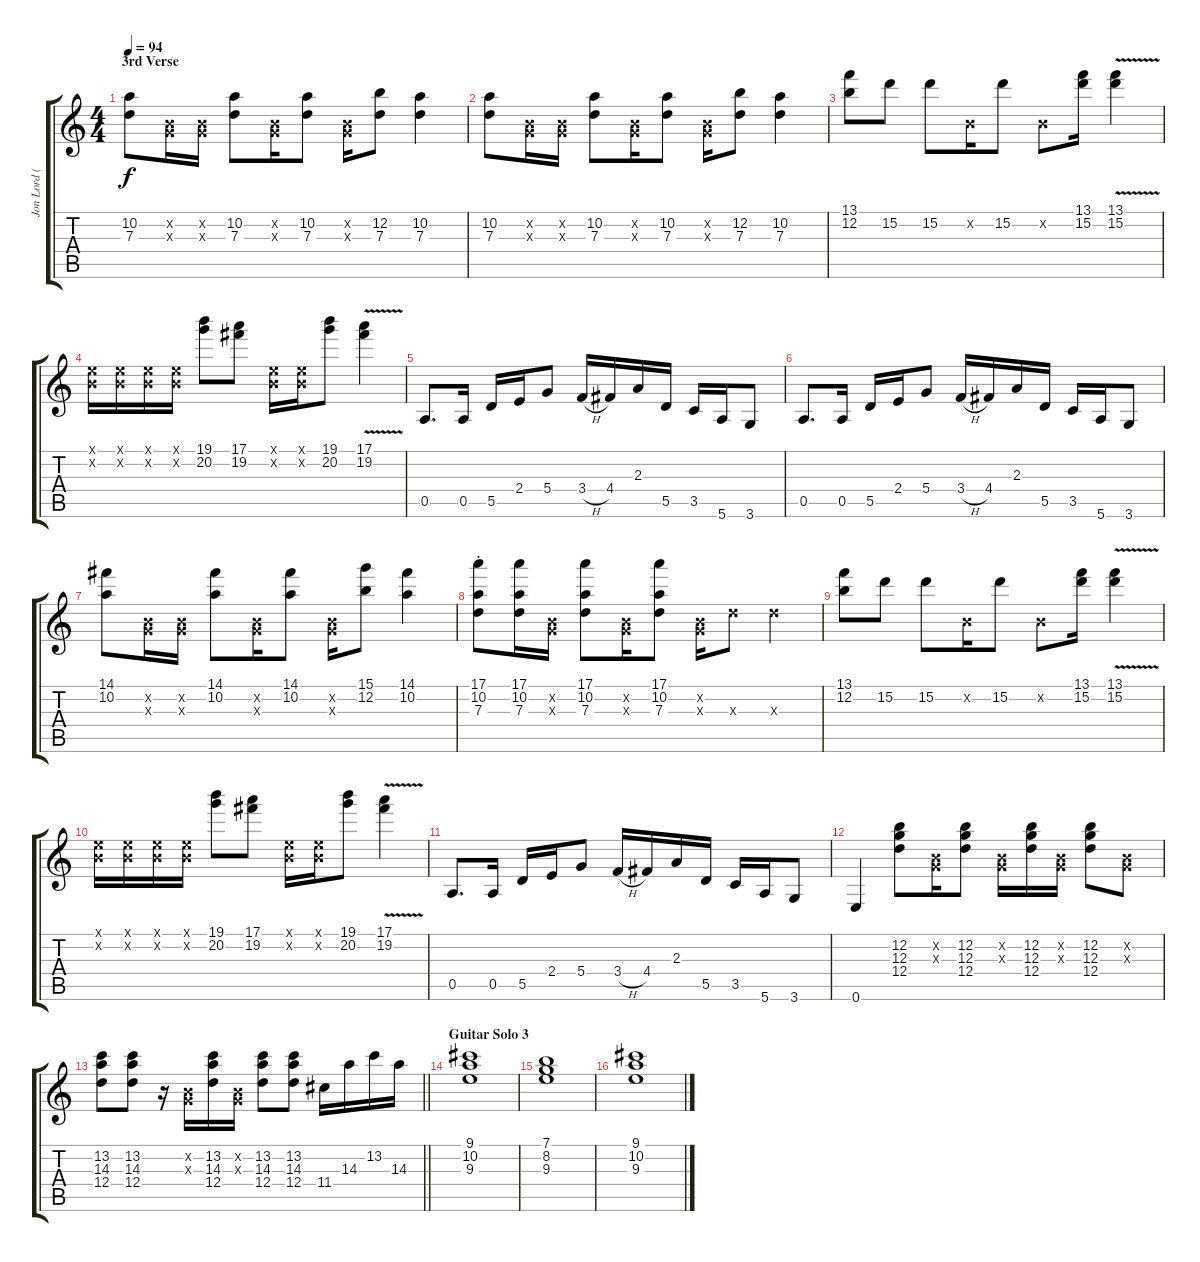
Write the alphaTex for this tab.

\track ("Jon Lord (Organ)" "Jon Lord (") {instrument rockorgan}
\staff {score tabs}
\tuning (E5 B4 G4 D4 A3 E3) {hide}
\ts (4 4)
\section ("" "3rd Verse")
\tempo 94
\clef g2
\ks c
(10.2 7.3).8{dy f} (0.2{x} 0.3{x}).16 (0.2{x} 0.3{x}).16 (10.2 7.3).8 (0.2{x} 0.3{x}).16 (10.2 7.3).8 (0.2{x} 0.3{x}).16 (12.2 7.3).8 (10.2 7.3).4 |
(10.2 7.3).8 (0.2{x} 0.3{x}).16 (0.2{x} 0.3{x}).16 (10.2 7.3).8 (0.2{x} 0.3{x}).16 (10.2 7.3).8 (0.2{x} 0.3{x}).16 (12.2 7.3).8 (10.2 7.3).4 |
(13.1 12.2).8 15.2.8 15.2.8 0.2{x}.16 15.2.8 0.2{x}.8 (13.1 15.2).16 (13.1{v} 15.2).4 |
(0.1{x} 0.2{x}).16 (0.1{x} 0.2{x}).16 (0.1{x} 0.2{x}).16 (0.1{x} 0.2{x}).16 (19.1 20.2).8 (17.1 19.2).8 (0.1{x} 0.2{x}).16 (0.1{x} 0.2{x}).16 (19.1 20.2).8 (17.1{v} 19.2{v}).4 |
0.5.8{d} 0.5.16 5.5.16 2.4.16 5.4.8 3.4{h}.16 4.4.16 2.3.16 5.5.16 3.5.16 5.6.16 3.6.8 |
0.5.8{d} 0.5.16 5.5.16 2.4.16 5.4.8 3.4{h}.16 4.4.16 2.3.16 5.5.16 3.5.16 5.6.16 3.6.8 |
(14.1 10.2).8 (0.2{x} 0.3{x}).16 (0.2{x} 0.3{x}).16 (14.1 10.2).8 (0.2{x} 0.3{x}).16 (14.1 10.2).8 (0.2{x} 0.3{x}).16 (15.1 12.2).8 (14.1 10.2).4 |
(17.1{st} 10.2{st} 7.3{st}).8 (17.1 10.2 7.3).16 (0.2{x} 0.3{x}).16 (17.1 10.2 7.3).8 (0.2{x} 0.3{x}).16 (17.1 10.2 7.3).8 (0.2{x} 0.3{x}).16 7.3{x}.8 7.3{x}.4 |
(13.1 12.2).8 15.2.8 15.2.8 0.2{x}.16 15.2.8 0.2{x}.8 (13.1 15.2).16 (13.1{v} 15.2).4 |
(0.1{x} 0.2{x}).16 (0.1{x} 0.2{x}).16 (0.1{x} 0.2{x}).16 (0.1{x} 0.2{x}).16 (19.1 20.2).8 (17.1 19.2).8 (0.1{x} 0.2{x}).16 (0.1{x} 0.2{x}).16 (19.1 20.2).8 (17.1{v} 19.2{v}).4 |
0.5.8{d} 0.5.16 5.5.16 2.4.16 5.4.8 3.4{h}.16 4.4.16 2.3.16 5.5.16 3.5.16 5.6.16 3.6.8 |
0.6.4 (12.2 12.3 12.4).8 (0.2{x} 0.3{x}).16 (12.2 12.3 12.4).8 (0.2{x} 0.3{x}).16 (12.2 12.3 12.4).16 (0.2{x} 0.3{x}).16 (12.2 12.3 12.4).8 (0.2{x} 0.3{x}).8 |
\barLineRight lightlight
(13.2 14.3 12.4).8 (13.2 14.3 12.4).8 r.16 (0.2{x} 0.3{x}).16 (13.2 14.3 12.4).16 (0.2{x} 0.3{x}).16 (13.2 14.3 12.4).8 (13.2 14.3 12.4).8 11.4.16 14.3.16 13.2.16 14.3.16 |
\section ("" "Guitar Solo 3")
(9.1 10.2 9.3).1 |
(7.1 8.2 9.3).1 |
(9.1 10.2 9.3).1
